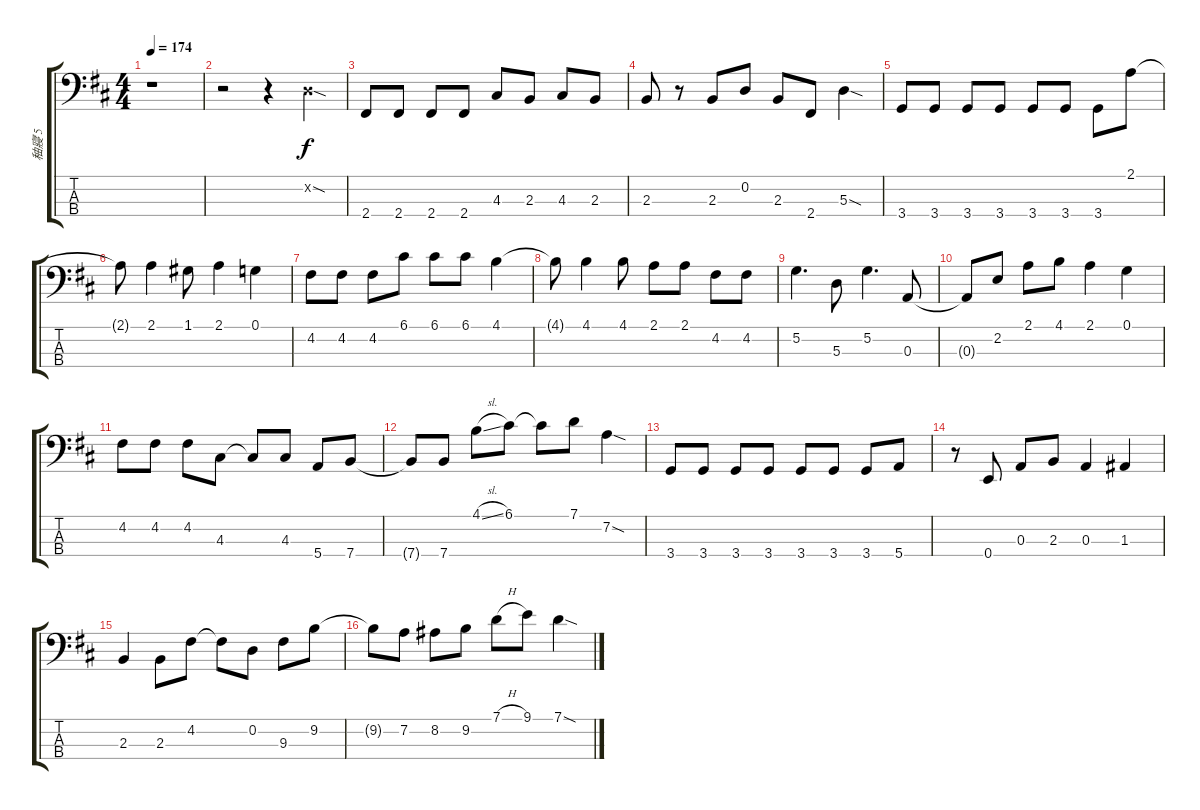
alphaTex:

\track ("秞寢 5" "秞寢 5") {instrument electricbassfinger}
\staff {score tabs}
\tuning (G2 D2 A1 E1) {hide}
\ts (4 4)
\tempo 174
\clef f4
\ks d
r.1{dy f} |
r.2 r.4 0.2{sod x}.4 |
2.4.8 2.4.8 2.4.8 2.4.8 4.3.8 2.3.8 4.3.8 2.3.8 |
2.3.8 r.8 2.3.8 0.2.8 2.3.8 2.4.8 5.3{sod}.4 |
3.4.8 3.4.8 3.4.8 3.4.8 3.4.8 3.4.8 3.4.8 2.1.8 |
2.1{t}.8 2.1.4 1.1.8 2.1.4 0.1.4 |
4.2.8 4.2.8 4.2.8 6.1.8 6.1.8 6.1.8 4.1.4 |
4.1{t}.8 4.1.4 4.1.8 2.1.8 2.1.8 4.2.8 4.2.8 |
5.2.4{d} 5.3.8 5.2.4{d} 0.3.8 |
0.3{t}.8 2.2.8 2.1.8 4.1.8 2.1.4 0.1.4 |
4.2.8 4.2.8 4.2.8 4.3.8 4.3{t}.8 4.3.8 5.4.8 7.4.8 |
7.4{t}.8 7.4.8 4.1{sl}.8 6.1.8 6.1{t}.8 7.1.8 7.2{sod}.4 |
3.4.8 3.4.8 3.4.8 3.4.8 3.4.8 3.4.8 3.4.8 5.4.8 |
r.8 0.4.8 0.3.8 2.3.8 0.3.4 1.3.4 |
2.3.4 2.3.8 4.2.8 4.2{t}.8 0.2.8 9.3.8 9.2.8 |
9.2{t}.8 7.2.8 8.2.8 9.2.8 7.1{h}.8 9.1.8 7.1{sod}.4
